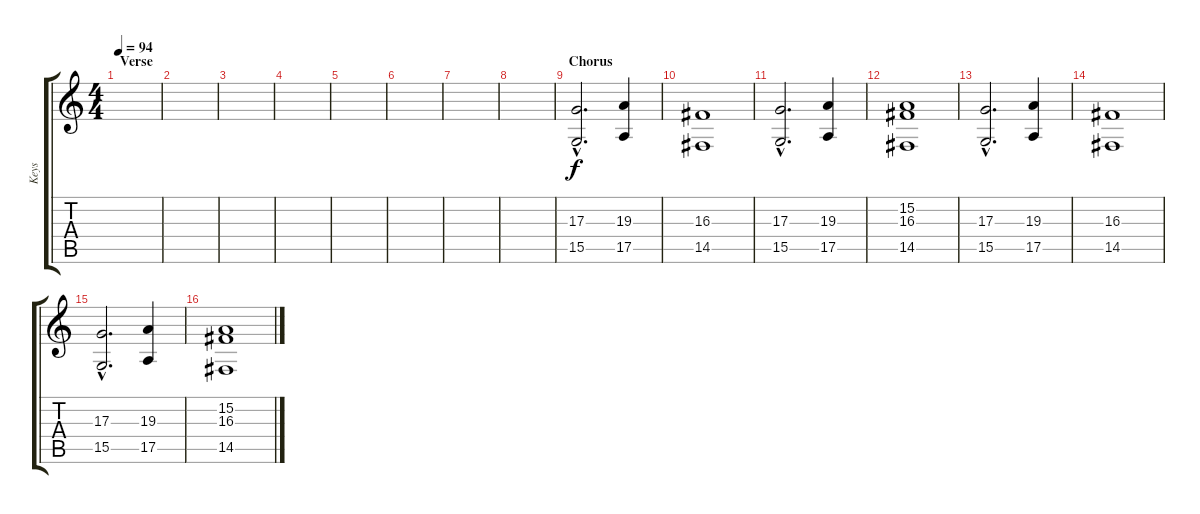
\track ("Keys" "Keys") {instrument stringensemble1}
\staff {score tabs}
\tuning (B3 Gb3 D3 A2 E2 B1) {hide}
\ts (4 4)
\section ("" "Verse")
\tempo 94
\clef g2
\ks c
|
|
|
|
|
|
|
|
\section ("" "Chorus")
(17.3{hac} 15.5{hac}).2{d} (19.3 17.5).4 |
(16.3 14.5).1 |
(17.3{hac} 15.5{hac}).2{d} (19.3 17.5).4 |
(15.2 16.3 14.5).1 |
(17.3{hac} 15.5{hac}).2{d} (19.3 17.5).4 |
(16.3 14.5).1 |
(17.3{hac} 15.5{hac}).2{d} (19.3 17.5).4 |
(15.2 16.3 14.5).1
